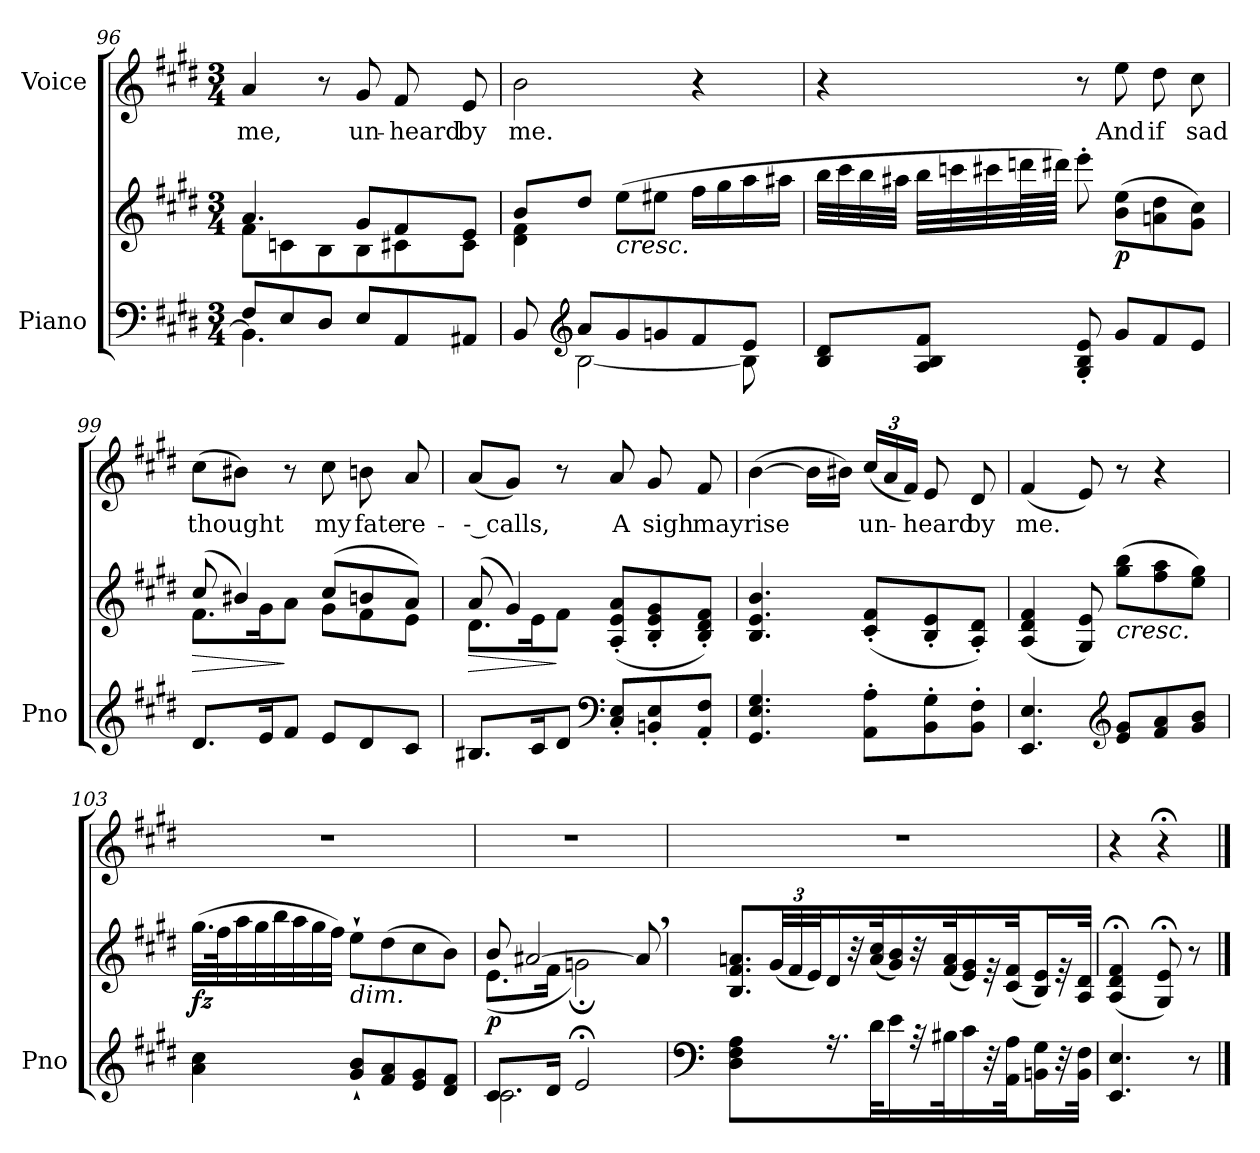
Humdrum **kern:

**kern	**kern	**dynam	**kern	**text
*part2	*part2	*part2	*part1	*part1
*staff3	*staff2	*staff2/3	*staff1	*staff1
*I"Piano	*	*	*I"Voice	*
*I'Pno	*	*	*	*
*clefF4	*clefG2	*	*clefG2	*
*k[f#c#g#d#]	*k[f#c#g#d#]	*	*k[f#c#g#d#]	*
*M3/4	*M3/4	*	*M3/4	*
=96	=96	=96	=96	=96
*^	*^	*	*	*
!	!	!	!	!	!	!LO:LY:b
8F#/L	4.BB\]	4.a/	8f#\L	.	4a/	me,
8E/	.	.	8cn\	.	.	.
8D#/J	.	.	8B\	.	8r	.
!	!	!	!	!	!	!LO:LY:b
8E/L	4.ryy	8g#/L	8B\	.	8g#/	un-
!	!	!	!	!	!	!LO:LY:b
8AA/	.	8f#/	8c#X\	.	8f#/	-heard
!	!	!	!	!	!	!LO:LY:b
8AA#X/J	.	8e/J	8c#\J	.	8e/	by
!!LO:PB:g=z
=97	=97	=97	=97	=97	=97	=97
!	!	!	!	!	!	!LO:LY:b
*	*	*	*	*	*^	*
8BB/	8ryy	8b/L	4d#\ 4f#\	.	2b\	4ryy	me.
*clefG2	*	*	*	*	*	*	*
8a/L	[2B\	8dd#/J	.	.	.	.	.
!	!	!LO:TX:b:i:t=cresc.	!	!	!	!	!
8g#/	.	(8ee\L	2ryy	.	.	4ryy	.
8gn/	.	8ee#X\J	.	.	.	.	.
8f#/	.	16ff#\LL	.	.	4r	4ryy	.
.	.	16gg#\	.	.	.	.	.
8e/J	8B\]	16aa\	.	.	.	.	.
.	.	16aa#X\JJ	.	.	.	.	.
*v	*v	*	*	*	*v	*v	*
*	*v	*v	*	*	*
=98	=98	=98	=98	=98
8B/ 8d#/L	32bb\LLL	.	4r	.
.	32ccc#\	.	.	.
.	32bb\	.	.	.
.	32aa#X\JJJ	.	.	.
8A/ 8B/ 8f#/J	32bb\LLL	.	.	.
.	32cccn\	.	.	.
.	32ccc#X\	.	.	.
.	64dddn\L	.	.	.
.	64ddd#X\JJJJ)	.	.	.
8G#/' 8B/' 8e/'	8eee'\	.	8r	.
!	!	!LO:DY:b	!	!LO:LY:b
8g#/L	(8b\ 8ee\L	p	8ee\	And
!	!	!	!	!LO:LY:b
8f#/	8an\ 8dd#\	.	8dd#\	if
!	!	!	!	!LO:LY:b
8e/J	8g#\ 8cc#\J)	.	8cc#\	sad
=99	=99	=99	=99	=99
!	!	!LO:HP:b	!	!LO:LY:b
*	*^	*	*	*
8.d#/L	(8cc#/	8.f#\L	>	(8cc#\L	thought
.	4b#X/)	.	.	8b#X\J)	.
16e/K	.	16g#\K	.	.	.
8f#/J	.	8a\J	]	8r	.
!	!	!	!	!	!LO:LY:b
8e/L	(8cc#/L	8g#\L	.	8cc#\	my
!	!	!	!	!	!LO:LY:b
8d#/	8bn/	8f#\	.	8bn\	fate
!	!	!	!	!	!LO:LY:b
8c#/J	8a/J)	8e\J	.	8a/	re-
!!LO:LB:g=z
=100	=100	=100	=100	=100	=100
!	!	!	!LO:HP:b	!	!LO:LY:b
8.B#X/L	(8a/	8.d#\L	>	(8a/L	-- calls,
.	4g#/)	.	.	8g#/J)	.
16c#/K	.	16e\K	.	.	.
8d#/J	.	8f#\J	]	8r	.
*clefF4	*	*	*	*	*
!	!	!	!	!	!LO:LY:b
8C#/' 8E/'L	(8A/' 8e/' 8a/'L	4.ryy	.	8a/	A
!	!	!	!	!	!LO:LY:b
8BBn/' 8E/'	8B/' 8e/' 8g#/'	.	.	8g#/	sigh
!	!	!	!	!	!LO:LY:b
8AA/' 8F#/'J	8B/' 8d#/' 8f#/'J)	.	.	8f#/	may
*	*v	*v	*	*	*
=101	=101	=101	=101	=101
!	!	!	!	!LO:LY:b
4.GG#/ 4.E/ 4.G#/	4.B/ 4.e/ 4.b/	.	([4b\	rise
.	.	.	16b\LL]	.
.	.	.	16b#X\JJ)	.
*	*	*	*Xbrackettup	*
!	!	!	!	!LO:LY:b
8AA\' 8A\'L	(8c#/' 8f#/'L	.	(24cc#/LL	un-
.	.	.	24a/	.
.	.	.	24f#/JJ)	.
!	!	!	!	!LO:LY:b
8BB\' 8G#\'	8B/' 8e/'	.	8e/	-heard
!	!	!	!	!LO:LY:b
8BB\' 8F#\'J	8A/' 8d#/'J)	.	8d#/	by
=102	=102	=102	=102	=102
!	!	!	!	!LO:LY:b
4.EE/ 4.E/	(4A/ 4d#/ 4f#/	.	(4f#/	me.
.	8G#/ 8e/)	.	8e/)	.
*clefG2	*	*	*	*
!	!LO:TX:b:i:t=cresc.	!	!	!
8e/ 8g#/L	(8gg#\ 8bb\L	.	8r	.
8f#/ 8a/	8ff#\ 8aa\	.	4r	.
8g#/ 8b/J	8ee\ 8gg#\J)	.	.	.
!!LO:LB:g=z
=103	=103	=103	=103	=103
!	!	!LO:DY:b	!	!
4a\ 4cc#\	(32.gg#\LLL	fz	2.r	.
.	64ff#\K	.	.	.
.	32aa\	.	.	.
.	32gg#\	.	.	.
.	32bb\	.	.	.
.	32aa\	.	.	.
.	32gg#\	.	.	.
.	32ff#\JJJ)	.	.	.
!	!LO:TX:b:i:t=dim.	!	!	!
8g#/` 8b/`L	8ee`\L	.	.	.
8f#/ 8a/	(8dd#\	.	.	.
8e/ 8g#/	8cc#\	.	.	.
8d#/ 8f#/J	8b\J)	.	.	.
!!LO:LB:g=z
=104	=104	=104	=104	=104
*^	*^	*	*	*
!	!	!	!	!LO:DY:b	!	!
8.c#/L	2.c#\	8b/	(8.e\L	p	2.r	.
.	.	[2a#X/	.	.	.	.
16d#/Jk	.	.	16f#\Jk	.	.	.
2e;/	.	.	2gn;\)	.	.	.
.	.	8a#,/]	.	.	.	.
*v	*v	*	*	*	*	*
*	*v	*v	*	*	*
=105	=105	=105	=105	=105
*clefF4	*	*	*	*
4D#\ 4F#\ 4A\	8.B/ 8.f#/ 8.an/L	.	2.r	.
*	*Xbrackettup	*	*	*
.	(48g#/LL	.	.	.
.	48f#/	.	.	.
.	48e/JJJ)	.	.	.
16.r	16d#/LL	.	.	.
.	32r	.	.	.
32d#\	(<32a/ 32cc#/JJJ	.	.	.
16e\LL	16g#/ 16b/LL)	.	.	.
32r	32r	.	.	.
32B#X\JJJ	(<32f#/ 32a/JJJ	.	.	.
16c#\LL	16e/ 16g#/LL)	.	.	.
32r	32r	.	.	.
32AA\ 32A\JJJ	(<32c#/ 32f#/JJJ	.	.	.
16BBn\ 16G#\LL	16B/ 16e/LL)	.	.	.
32r	32r	.	.	.
32BB\ 32F#\JJJ	32A/ 32d#/JJJ	.	.	.
=106	=106	=106	=106	=106
4.EE/ 4.E/	(4A/;< 4d#/;< 4f#/;<	.	4r	.
.	8G#/;< 8e/;<)	.	4r;<	.
8r	8r	.	.	.
==	==	==	==	==
*-	*-	*-	*-	*-
